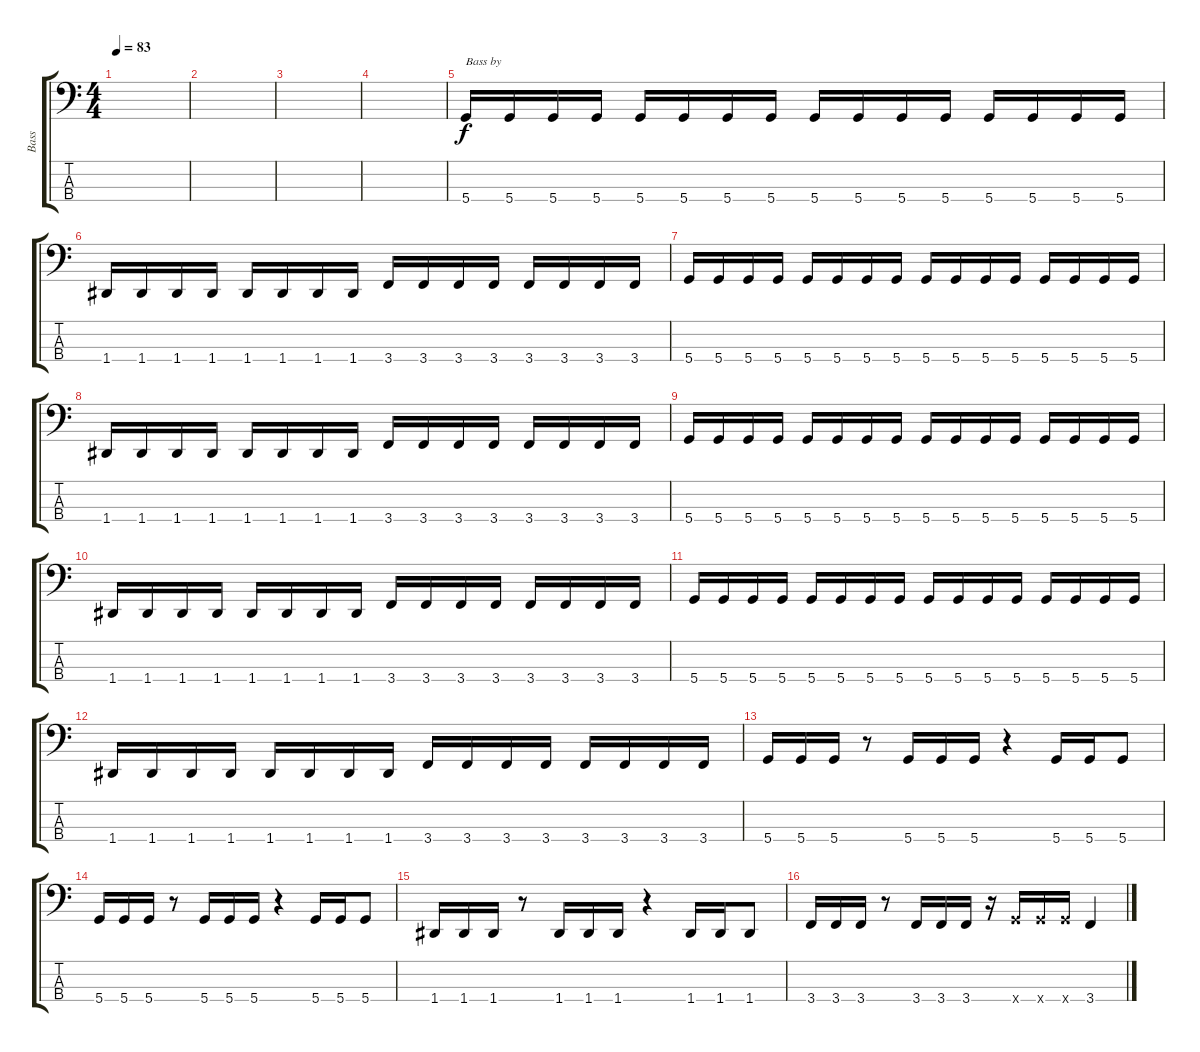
\track ("Bass" "Bass") {instrument electricbasspick}
\staff {score tabs}
\tuning (F2 C2 G1 D1) {hide}
\ts (4 4)
\tempo 83
\clef f4
\ks c
|
|
|
|
5.4.16{txt "Bass by"} 5.4.16 5.4.16 5.4.16 5.4.16 5.4.16 5.4.16 5.4.16 5.4.16 5.4.16 5.4.16 5.4.16 5.4.16 5.4.16 5.4.16 5.4.16 |
1.4.16 1.4.16 1.4.16 1.4.16 1.4.16 1.4.16 1.4.16 1.4.16 3.4.16 3.4.16 3.4.16 3.4.16 3.4.16 3.4.16 3.4.16 3.4.16 |
5.4.16 5.4.16 5.4.16 5.4.16 5.4.16 5.4.16 5.4.16 5.4.16 5.4.16 5.4.16 5.4.16 5.4.16 5.4.16 5.4.16 5.4.16 5.4.16 |
1.4.16 1.4.16 1.4.16 1.4.16 1.4.16 1.4.16 1.4.16 1.4.16 3.4.16 3.4.16 3.4.16 3.4.16 3.4.16 3.4.16 3.4.16 3.4.16 |
5.4.16 5.4.16 5.4.16 5.4.16 5.4.16 5.4.16 5.4.16 5.4.16 5.4.16 5.4.16 5.4.16 5.4.16 5.4.16 5.4.16 5.4.16 5.4.16 |
1.4.16 1.4.16 1.4.16 1.4.16 1.4.16 1.4.16 1.4.16 1.4.16 3.4.16 3.4.16 3.4.16 3.4.16 3.4.16 3.4.16 3.4.16 3.4.16 |
5.4.16 5.4.16 5.4.16 5.4.16 5.4.16 5.4.16 5.4.16 5.4.16 5.4.16 5.4.16 5.4.16 5.4.16 5.4.16 5.4.16 5.4.16 5.4.16 |
1.4.16 1.4.16 1.4.16 1.4.16 1.4.16 1.4.16 1.4.16 1.4.16 3.4.16 3.4.16 3.4.16 3.4.16 3.4.16 3.4.16 3.4.16 3.4.16 |
5.4.16 5.4.16 5.4.16 r.8 5.4.16 5.4.16 5.4.16 r.4 5.4.16 5.4.16 5.4.8 |
5.4.16 5.4.16 5.4.16 r.8 5.4.16 5.4.16 5.4.16 r.4 5.4.16 5.4.16 5.4.8 |
1.4.16 1.4.16 1.4.16 r.8 1.4.16 1.4.16 1.4.16 r.4 1.4.16 1.4.16 1.4.8 |
3.4.16 3.4.16 3.4.16 r.8 3.4.16 3.4.16 3.4.16 r.16 5.4{x}.16 5.4{x}.16 5.4{x}.16 3.4.4
